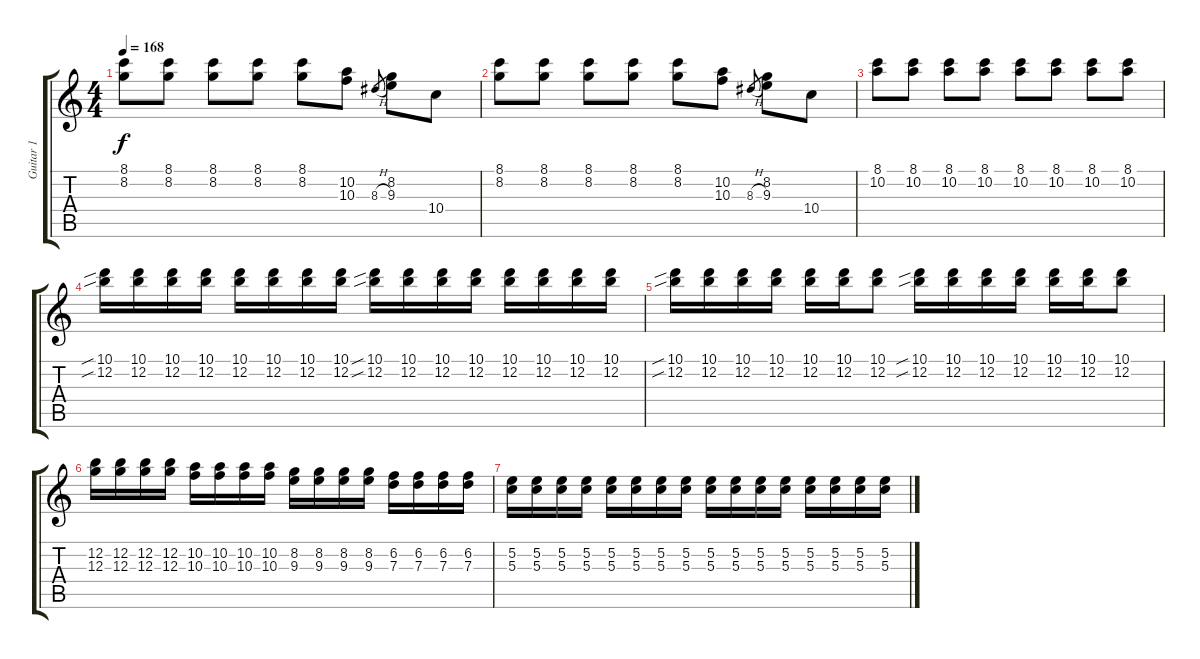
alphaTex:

\track ("Guitar 1" "Guitar 1") {instrument electricguitarclean}
\staff {score tabs}
\tuning (E4 B3 G3 D3 A2 E2) {hide}
\ts (4 4)
\tempo 168
\clef g2
\ks c
(8.1 8.2).8{dy f} (8.1 8.2).8 (8.1 8.2).8 (8.1 8.2).8 (8.1 8.2).8 (10.2 10.3).8 8.3{h}.8{gr} (8.2 9.3).8 10.4.8 |
(8.1 8.2).8 (8.1 8.2).8 (8.1 8.2).8 (8.1 8.2).8 (8.1 8.2).8 (10.2 10.3).8 8.3{h}.8{gr} (8.2 9.3).8 10.4.8 |
(8.1 10.2).8 (8.1 10.2).8 (8.1 10.2).8 (8.1 10.2).8 (8.1 10.2).8 (8.1 10.2).8 (8.1 10.2).8 (8.1 10.2).8 |
(10.1{sib} 12.2{sib}).16 (10.1 12.2).16 (10.1 12.2).16 (10.1 12.2).16 (10.1 12.2).16 (10.1 12.2).16 (10.1 12.2).16 (10.1 12.2).16 (10.1{sib} 12.2{sib}).16 (10.1 12.2).16 (10.1 12.2).16 (10.1 12.2).16 (10.1 12.2).16 (10.1 12.2).16 (10.1 12.2).16 (10.1 12.2).16 |
(10.1{sib} 12.2{sib}).16 (10.1 12.2).16 (10.1 12.2).16 (10.1 12.2).16 (10.1 12.2).16 (10.1 12.2).16 (10.1 12.2).8 (10.1{sib} 12.2{sib}).16 (10.1 12.2).16 (10.1 12.2).16 (10.1 12.2).16 (10.1 12.2).16 (10.1 12.2).16 (10.1 12.2).8 |
(12.2 12.3).16 (12.2 12.3).16 (12.2 12.3).16 (12.2 12.3).16 (10.2 10.3).16 (10.2 10.3).16 (10.2 10.3).16 (10.2 10.3).16 (8.2 9.3).16 (8.2 9.3).16 (8.2 9.3).16 (8.2 9.3).16 (6.2 7.3).16 (6.2 7.3).16 (6.2 7.3).16 (6.2 7.3).16 |
(5.2 5.3).16 (5.2 5.3).16 (5.2 5.3).16 (5.2 5.3).16 (5.2 5.3).16 (5.2 5.3).16 (5.2 5.3).16 (5.2 5.3).16 (5.2 5.3).16 (5.2 5.3).16 (5.2 5.3).16 (5.2 5.3).16 (5.2 5.3).16 (5.2 5.3).16 (5.2 5.3).16 (5.2 5.3).16
